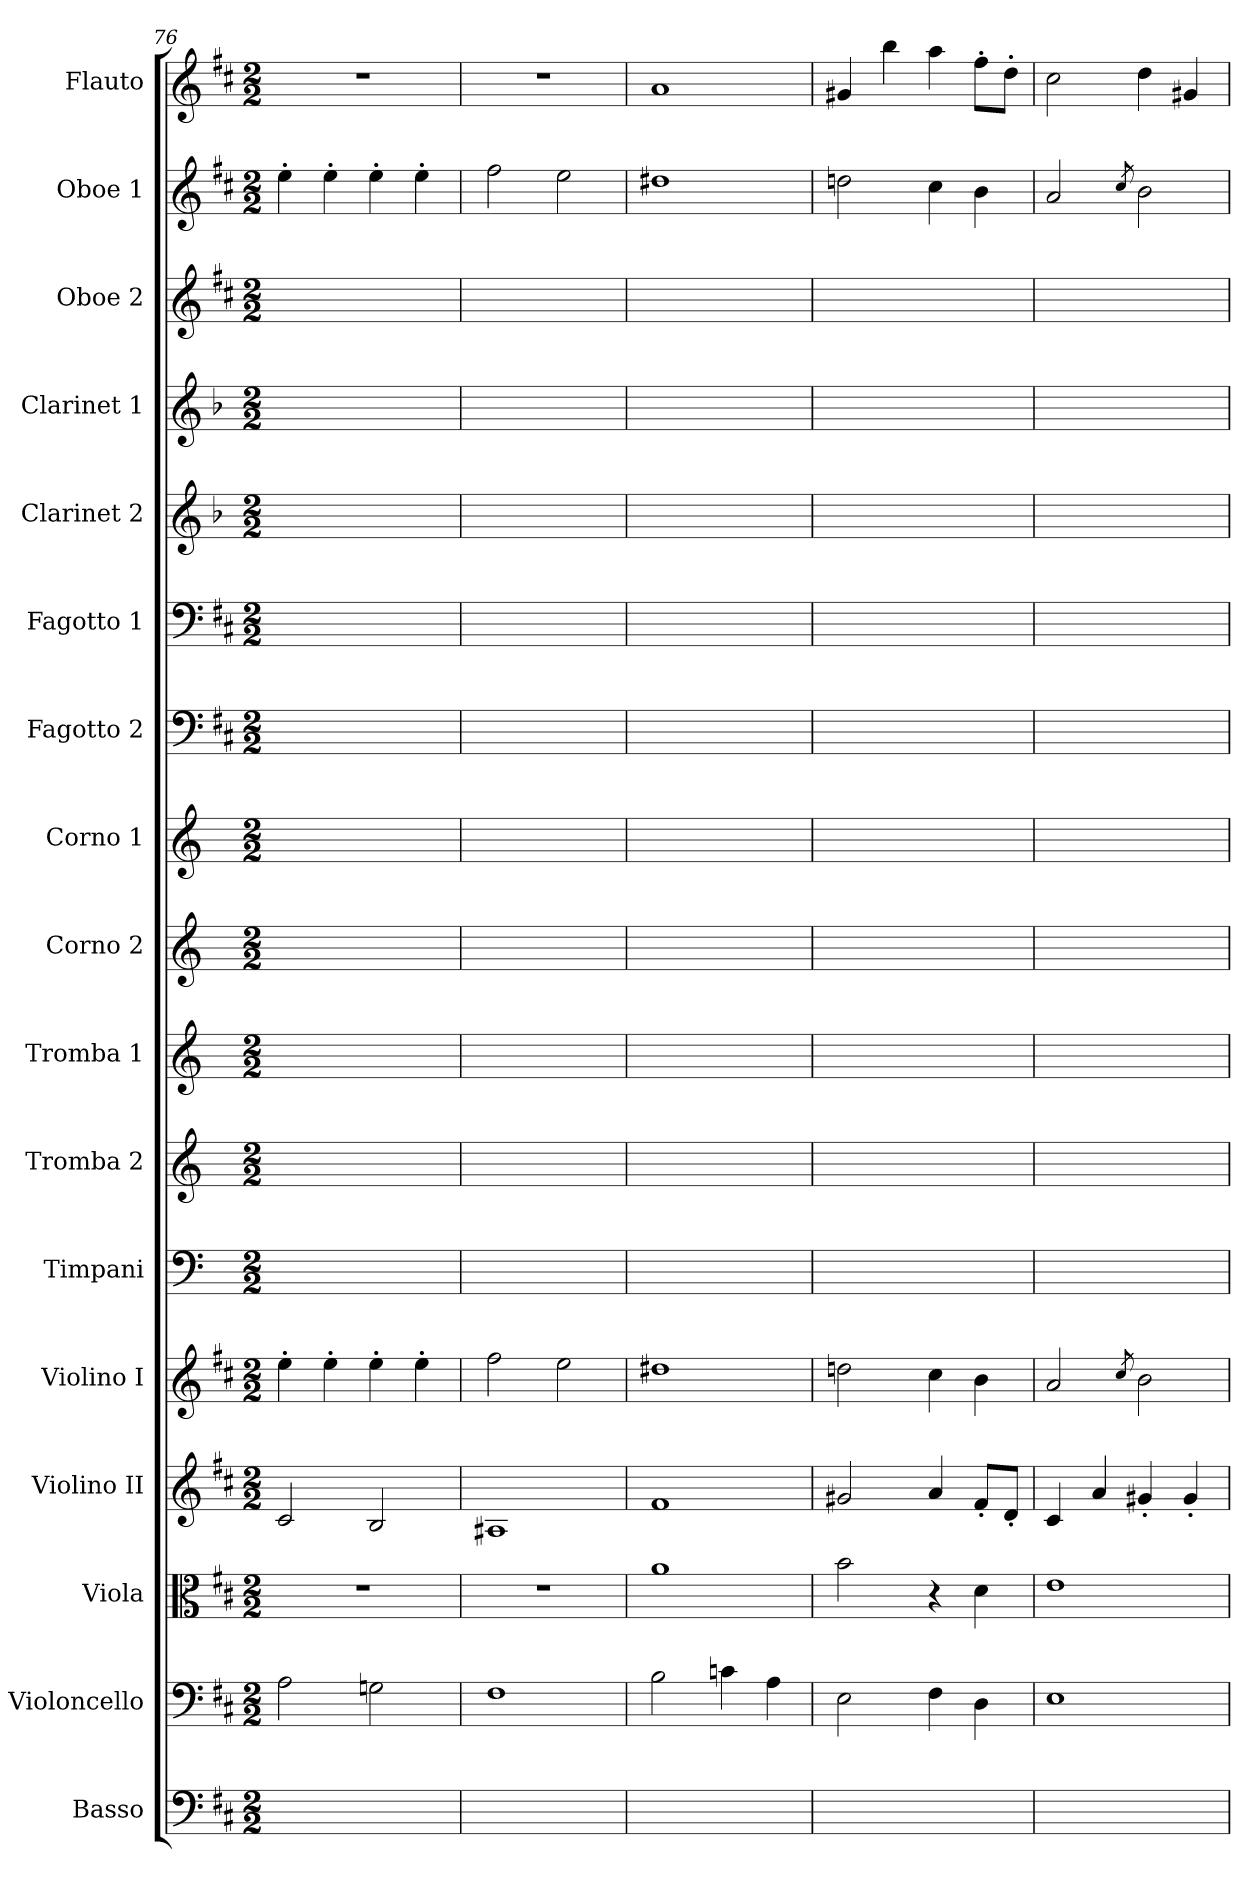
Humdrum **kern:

**kern	**kern	**kern	**kern	**kern	**kern	**kern	**kern	**kern	**kern	**kern	**kern	**kern	**kern	**kern	**kern	**kern
*part17	*part16	*part15	*part14	*part13	*part12	*part11	*part10	*part9	*part8	*part7	*part6	*part5	*part4	*part3	*part2	*part1
*staff17	*staff16	*staff15	*staff14	*staff13	*staff12	*staff11	*staff10	*staff9	*staff8	*staff7	*staff6	*staff5	*staff4	*staff3	*staff2	*staff1
*I"Basso	*I"Violoncello	*I"Viola	*I"Violino II	*I"Violino I	*I"Timpani	*I"Tromba 2	*I"Tromba 1	*I"Corno 2	*I"Corno 1	*I"Fagotto 2	*I"Fagotto 1	*I"Clarinet 2	*I"Clarinet 1	*I"Oboe 2	*I"Oboe 1	*I"Flauto
*	*I'Vc	*I'Vla	*I'Vln	*I'Vln	*	*	*	*	*	*	*	*I'Cl	*I'Cl	*I'Ob	*I'Ob	*I'Fl
*clefF4	*clefF4	*clefC3	*clefG2	*clefG2	*clefF4	*clefG2	*clefG2	*clefG2	*clefG2	*clefF4	*clefF4	*clefG2	*clefG2	*clefG2	*clefG2	*clefG2
*ITrd7c12	*	*	*	*	*	*ITrd-1c-2	*ITrd-1c-2	*ITrd6c10	*ITrd6c10	*	*	*ITrd2c3	*ITrd2c3	*	*	*
*k[f#c#]	*k[f#c#]	*k[f#c#]	*k[f#c#]	*k[f#c#]	*	*	*	*	*	*k[f#c#]	*k[f#c#]	*k[f#c#]	*k[f#c#]	*k[f#c#]	*k[f#c#]	*k[f#c#]
*M2/2	*M2/2	*M2/2	*M2/2	*M2/2	*M2/2	*M2/2	*M2/2	*M2/2	*M2/2	*M2/2	*M2/2	*M2/2	*M2/2	*M2/2	*M2/2	*M2/2
=76	=76	=76	=76	=76	=76	=76	=76	=76	=76	=76	=76	=76	=76	=76	=76	=76
1ryy	2A	1r	2c#	4ee'	1ryy	1ryy	1ryy	1ryy	1ryy	1ryy	1ryy	1ryy	1ryy	1ryy	4ee'	1r
.	.	.	.	4ee'	.	.	.	.	.	.	.	.	.	.	4ee'	.
.	2Gn	.	2B	4ee'	.	.	.	.	.	.	.	.	.	.	4ee'	.
.	.	.	.	4ee'	.	.	.	.	.	.	.	.	.	.	4ee'	.
=77	=77	=77	=77	=77	=77	=77	=77	=77	=77	=77	=77	=77	=77	=77	=77	=77
1ryy	1F#	1r	1A#X	2ff#	1ryy	1ryy	1ryy	1ryy	1ryy	1ryy	1ryy	1ryy	1ryy	1ryy	2ff#	1r
.	.	.	.	2ee	.	.	.	.	.	.	.	.	.	.	2ee	.
=78	=78	=78	=78	=78	=78	=78	=78	=78	=78	=78	=78	=78	=78	=78	=78	=78
1ryy	2B	1a	1f#	1dd#X	1ryy	1ryy	1ryy	1ryy	1ryy	1ryy	1ryy	1ryy	1ryy	1ryy	1dd#X	1a
.	4cn	.	.	.	.	.	.	.	.	.	.	.	.	.	.	.
.	4A	.	.	.	.	.	.	.	.	.	.	.	.	.	.	.
=79	=79	=79	=79	=79	=79	=79	=79	=79	=79	=79	=79	=79	=79	=79	=79	=79
1ryy	2E	2b	2g#X	2ddn	1ryy	1ryy	1ryy	1ryy	1ryy	1ryy	1ryy	1ryy	1ryy	1ryy	2ddn	4g#X
.	.	.	.	.	.	.	.	.	.	.	.	.	.	.	.	4bb
.	4F#	4r	4a	4cc#	.	.	.	.	.	.	.	.	.	.	4cc#	4aa
.	4D	4d	8f#'/L	4b	.	.	.	.	.	.	.	.	.	.	4b	8ff#'\L
.	.	.	8d'/J	.	.	.	.	.	.	.	.	.	.	.	.	8dd'\J
=80	=80	=80	=80	=80	=80	=80	=80	=80	=80	=80	=80	=80	=80	=80	=80	=80
1ryy	1E	1e	4c#	2a	1ryy	1ryy	1ryy	1ryy	1ryy	1ryy	1ryy	1ryy	1ryy	1ryy	2a	2cc#
.	.	.	4a	.	.	.	.	.	.	.	.	.	.	.	.	.
.	.	.	.	8qcc#	.	.	.	.	.	.	.	.	.	.	8qcc#	.
.	.	.	4g#X'	2b	.	.	.	.	.	.	.	.	.	.	2b	4dd
.	.	.	4g#'	.	.	.	.	.	.	.	.	.	.	.	.	4g#X
=	=	=	=	=	=	=	=	=	=	=	=	=	=	=	=	=
*-	*-	*-	*-	*-	*-	*-	*-	*-	*-	*-	*-	*-	*-	*-	*-	*-
